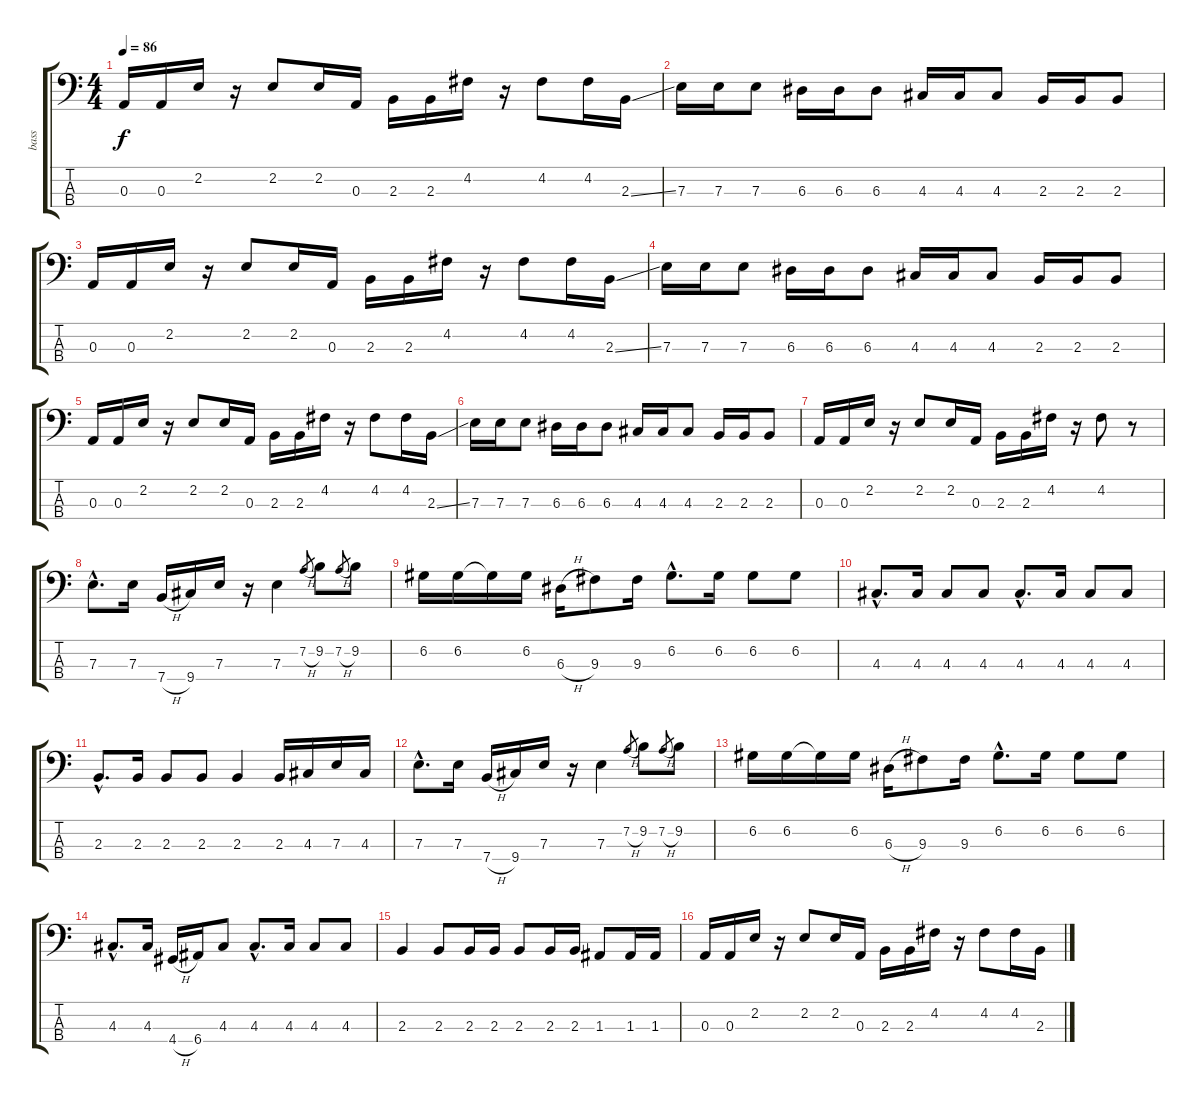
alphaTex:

\track ("bass" "bass") {instrument acousticguitarnylon}
\staff {score tabs}
\tuning (G2 D2 A1 E1) {hide}
\ts (4 4)
\tempo 86
\clef f4
\ks c
0.3.16{dy f} 0.3.16 2.2.16 r.16 2.2.8 2.2.16 0.3.16 2.3.16 2.3.16 4.2.16 r.16 4.2.8 4.2.16 2.3{ss}.16 |
7.3.16 7.3.16 7.3.8 6.3.16 6.3.16 6.3.8 4.3.16 4.3.16 4.3.8 2.3.16 2.3.16 2.3.8 |
0.3.16 0.3.16 2.2.16 r.16 2.2.8 2.2.16 0.3.16 2.3.16 2.3.16 4.2.16 r.16 4.2.8 4.2.16 2.3{ss}.16 |
7.3.16 7.3.16 7.3.8 6.3.16 6.3.16 6.3.8 4.3.16 4.3.16 4.3.8 2.3.16 2.3.16 2.3.8 |
0.3.16 0.3.16 2.2.16 r.16 2.2.8 2.2.16 0.3.16 2.3.16 2.3.16 4.2.16 r.16 4.2.8 4.2.16 2.3{ss}.16 |
7.3.16 7.3.16 7.3.8 6.3.16 6.3.16 6.3.8 4.3.16 4.3.16 4.3.8 2.3.16 2.3.16 2.3.8 |
0.3.16 0.3.16 2.2.16 r.16 2.2.8 2.2.16 0.3.16 2.3.16 2.3.16 4.2.16 r.16 4.2.8 r.8 |
7.3{hac}.8{d} 7.3.16 7.4{h}.16 9.4.16 7.3.16 r.16 7.3.4 7.2{h}.8{gr} 9.2.8 7.2{h}.8{gr} 9.2.8 |
6.2.16 6.2.16 6.2{t}.16 6.2.16 6.3{h}.16 9.3.8 9.3.16 6.2{hac}.8{d} 6.2.16 6.2.8 6.2.8 |
4.3{hac}.8{d} 4.3.16 4.3.8 4.3.8 4.3{hac}.8{d} 4.3.16 4.3.8 4.3.8 |
2.3{hac}.8{d} 2.3.16 2.3.8 2.3.8 2.3.4 2.3.16 4.3.16 7.3.16 4.3.16 |
7.3{hac}.8{d} 7.3.16 7.4{h}.16 9.4.16 7.3.16 r.16 7.3.4 7.2{h}.8{gr} 9.2.8 7.2{h}.8{gr} 9.2.8 |
6.2.16 6.2.16 6.2{t}.16 6.2.16 6.3{h}.16 9.3.8 9.3.16 6.2{hac}.8{d} 6.2.16 6.2.8 6.2.8 |
4.3{hac}.8{d} 4.3.16 4.4{h}.16 6.4.16 4.3.8 4.3{hac}.8{d} 4.3.16 4.3.8 4.3.8 |
2.3.4 2.3.8 2.3.16 2.3.16 2.3.8 2.3.16 2.3.16 1.3.8 1.3.16 1.3.16 |
0.3.16 0.3.16 2.2.16 r.16 2.2.8 2.2.16 0.3.16 2.3.16 2.3.16 4.2.16 r.16 4.2.8 4.2.16 2.3{ss}.16
